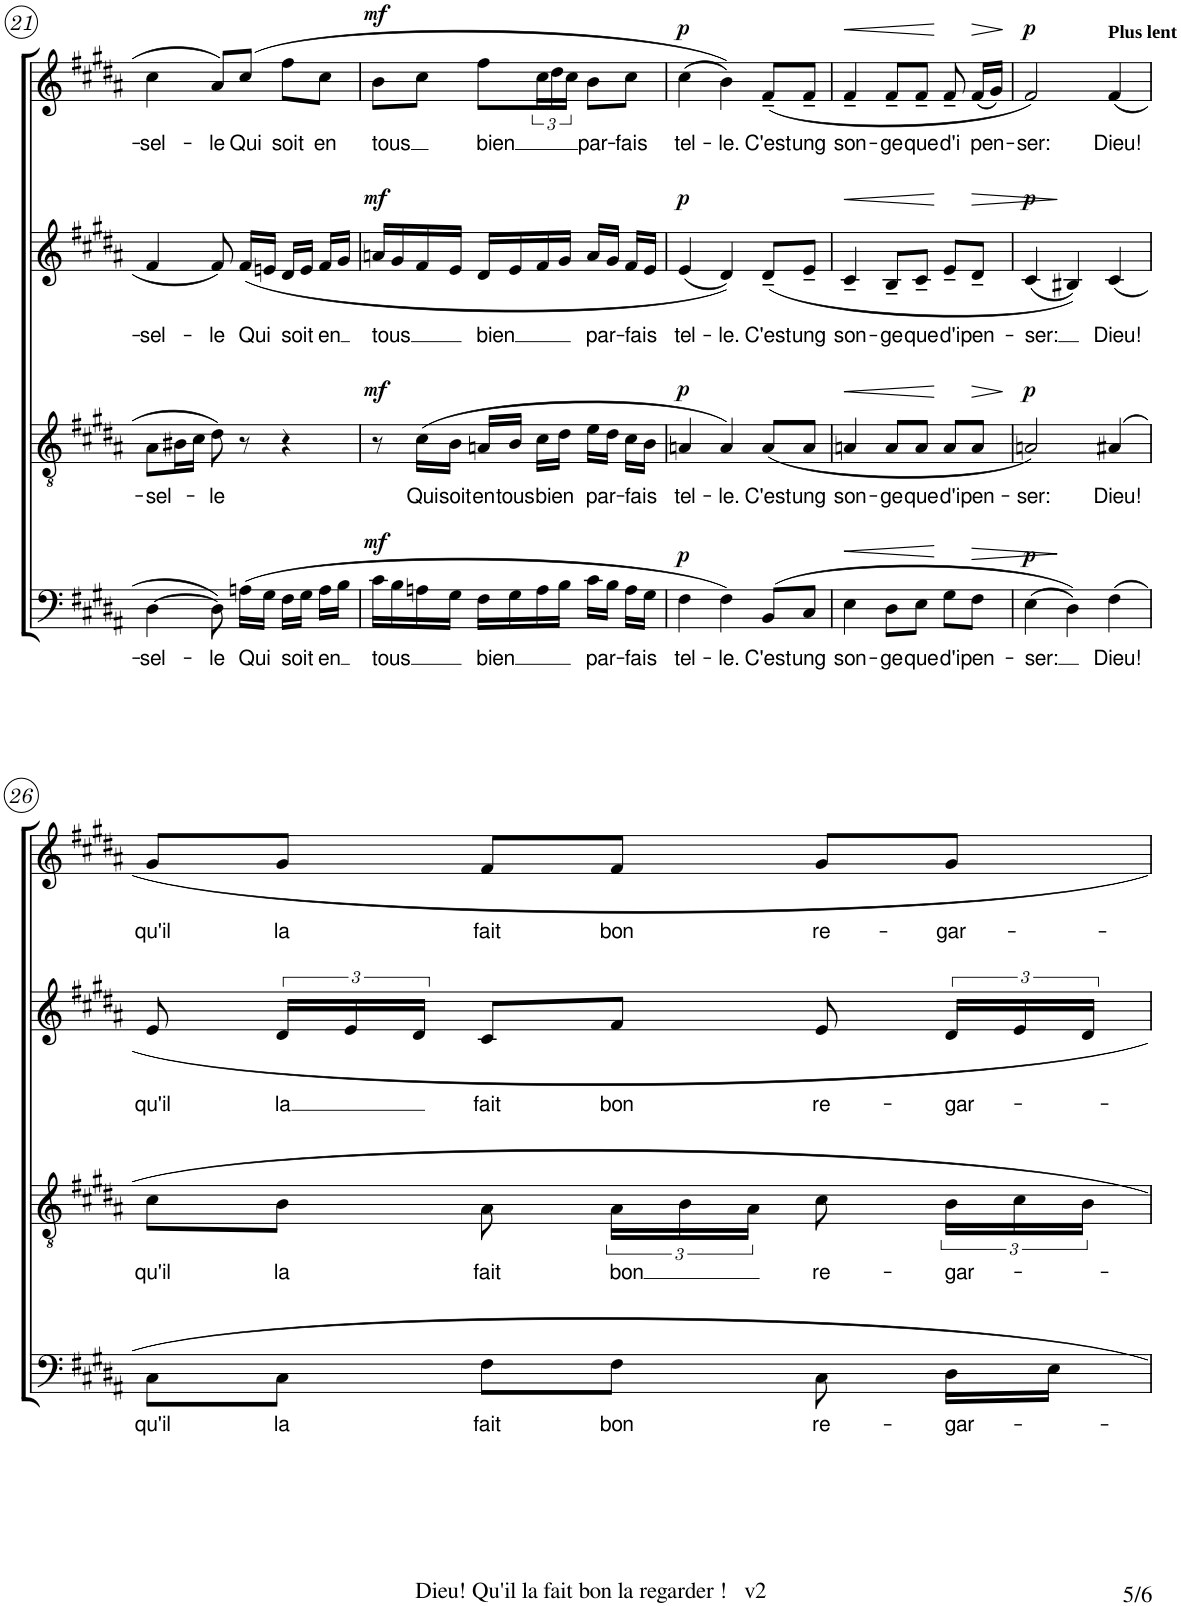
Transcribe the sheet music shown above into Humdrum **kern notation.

**kern	**text	**dynam	**kern	**text	**dynam	**kern	**text	**dynam	**kern	**text	**dynam
*part4	*part4	*part4	*part3	*part3	*part3	*part2	*part2	*part2	*part1	*part1	*part1
*staff4	*staff4	*staff4	*staff3	*staff3	*staff3	*staff2	*staff2	*staff2	*staff1	*staff1	*staff1
*I"Bass	*	*	*I"Tenor	*	*	*I"Alto	*	*	*I"Soprano	*	*
!!LO:PB:g=z
*clefF4	*	*	*clefGv2	*	*	*clefG2	*	*	*clefG2	*	*
*Trd7c12	*	*	*	*	*	*	*	*	*	*	*
*k[f#c#g#d#a#]	*	*	*k[f#c#g#d#a#]	*	*	*k[f#c#g#d#a#]	*	*	*k[f#c#g#d#a#]	*	*
*B:	*	*	*B:	*	*	*B:	*	*	*B:	*	*
*M3/4	*	*	*M3/4	*	*	*M3/4	*	*	*M3/4	*	*
=21	=21	=21	=21	=21	=21	=21	=21	=21	=21	=21	=21
!	!LO:LY:b	!	!	!LO:LY:b	!	!	!LO:LY:b	!	!	!LO:LY:b	!
[4D#\	-sel-	.	8A#\L	-sel-	.	4f#/	-sel-	.	4cc#\	-sel-	.
.	.	.	16B#X\L	.	.	.	.	.	.	.	.
.	.	.	16c#\JJ	.	.	.	.	.	.	.	.
!	!LO:LY:b	!	!	!LO:LY:b	!	!	!LO:LY:b	!	!	!LO:LY:b	!
8D#\]	-le	.	8d#\	-le	.	8f#/	-le	.	8a#/L	-le	.
!	!LO:LY:b	!	!	!	!	!	!LO:LY:b	!	!	!LO:LY:b	!
(16An\LL	Qui	.	8r	.	.	(16f#/LL	Qui	.	(8cc#/J	Qui	.
16G#\JJ	.	.	.	.	.	16en/JJ	.	.	.	.	.
!	!LO:LY:b	!	!	!	!	!	!LO:LY:b	!	!	!LO:LY:b	!
16F#\LL	soit	.	4r	.	.	16d#/LL	soit	.	8ff#\L	soit	.
16G#\JJ	.	.	.	.	.	16e/JJ	.	.	.	.	.
!	!LO:LY:b	!	!	!	!	!	!LO:LY:b	!	!	!LO:LY:b	!
16A\LL	en	.	.	.	.	16f#/LL	en	.	8cc#\J	en	.
16B\JJ	.	.	.	.	.	16g#/JJ	.	.	.	.	.
=22	=22	=22	=22	=22	=22	=22	=22	=22	=22	=22	=22
!	!LO:LY:b	!LO:DY:a	!	!	!LO:DY:a	!	!LO:LY:b	!LO:DY:a	!	!LO:LY:b	!LO:DY:a
16c#\LL	tous	mf	8r	.	mf	16an/LL	tous	mf	8b\L	tous	mf
16B\	.	.	.	.	.	16g#/	.	.	.	.	.
!	!	!	!	!LO:LY:b	!	!	!	!	!	!	!
16An\	.	.	(16c#\LL	Qui	.	16f#/	.	.	8cc#\J	.	.
!	!	!	!	!LO:LY:b	!	!	!	!	!	!	!
16G#\JJ	.	.	16B\JJ	soit	.	16e/JJ	.	.	.	.	.
!	!LO:LY:b	!	!	!LO:LY:b	!	!	!LO:LY:b	!	!	!LO:LY:b	!
16F#\LL	bien	.	16An/LL	en	.	16d#/LL	bien	.	8ff#\L	bien	.
!	!	!	!	!LO:LY:b	!	!	!	!	!	!	!
16G#\	.	.	16B/JJ	tous	.	16e/	.	.	.	.	.
!	!	!	!	!LO:LY:b	!	!	!	!	!	!	!
16A\	.	.	16c#\LL	bien	.	16f#/	.	.	24cc#\L	.	.
.	.	.	.	.	.	.	.	.	24dd#\	.	.
16B\JJ	.	.	16d#\JJ	.	.	16g#/JJ	.	.	.	.	.
.	.	.	.	.	.	.	.	.	24cc#\JJ	.	.
!	!LO:LY:b	!	!	!LO:LY:b	!	!	!LO:LY:b	!	!	!LO:LY:b	!
16c#\LL	par-	.	16e\LL	par-	.	16a/LL	par-	.	8b\L	par-	.
16B\JJ	.	.	16d#\JJ	.	.	16g#/JJ	.	.	.	.	.
!	!LO:LY:b	!	!	!LO:LY:b	!	!	!LO:LY:b	!	!	!LO:LY:b	!
16A\LL	-fais	.	16c#\LL	-fais	.	16f#/LL	-fais	.	8cc#\J	-fais	.
16G#\JJ	.	.	16B\JJ	.	.	16e/JJ	.	.	.	.	.
=23	=23	=23	=23	=23	=23	=23	=23	=23	=23	=23	=23
!	!LO:LY:b	!LO:DY:a	!	!LO:LY:b	!LO:DY:a	!	!LO:LY:b	!LO:DY:a	!	!LO:LY:b	!LO:DY:a
4F#\	tel-	p	4An/	tel-	p	(4e/	tel-	p	(4cc#\	tel-	p
!	!LO:LY:b	!	!	!LO:LY:b	!	!	!LO:LY:b	!	!	!LO:LY:b	!
4F#\)	-le.	.	4A/)	-le.	.	4d#/))	-le.	.	4b\))	-le.	.
!	!LO:LY:b	!	!	!LO:LY:b	!	!	!LO:LY:b	!	!	!LO:LY:b	!
(8BB/L	C'est	.	(8A/L	C'est	.	(8d#~/L	C'est	.	(8f#~/L	C'est	.
!	!LO:LY:b	!	!	!LO:LY:b	!	!	!LO:LY:b	!	!	!LO:LY:b	!
8C#/J	ung	.	8A/J	ung	.	8e~/J	ung	.	8f#~/J	ung	.
=24	=24	=24	=24	=24	=24	=24	=24	=24	=24	=24	=24
!	!LO:LY:b	!LO:HP:b	!	!LO:LY:b	!LO:HP:b	!	!LO:LY:b	!LO:HP:b	!	!LO:LY:b	!LO:HP:b
4E\	son-	<	4An/	son-	<	4c#~/	son-	<	4f#~/	son-	<
!	!LO:LY:b	!	!	!LO:LY:b	!	!	!LO:LY:b	!	!	!LO:LY:b	!
8D#\L	-ge	.	8A/L	-ge	.	8B~/L	-ge	.	8f#~/L	-ge	.
!	!LO:LY:b	!	!	!LO:LY:b	!	!	!LO:LY:b	!	!	!LO:LY:b	!
8E\J	que	.	8A/J	que	.	8c#~/J	que	.	8f#~/J	que	.
!	!LO:LY:b	!	!	!LO:LY:b	!	!	!LO:LY:b	!	!	!LO:LY:b	!
8G#\L	d'i	.	8A/L	d'i	.	8e~/L	d'i	[	8f#~/	d'i	[
!	!LO:LY:b	!	!	!LO:LY:b	!	!	!LO:LY:b	!LO:HP:b	!	!LO:LY:b	!LO:HP:b
8F#\J	pen-	.	8A/J	pen-	.	8d#~/J	pen-	>	(16f#/LL	pen-	>
.	.	.	.	.	.	.	.	.	16g#/JJ)	.	.
.	.	.	.	.	[	.	.	.	.	.	]
=25	=25	=25	=25	=25	=25	=25	=25	=25	=25	=25	=25
!	!LO:LY:b	!LO:DY:a	!	!LO:LY:b	!LO:DY:a	!	!LO:LY:b	!LO:DY:a	!	!LO:LY:b	!LO:DY:a
(4E\	-ser:	p	2An/)	-ser:	p	(4c#/	-ser:	p	2f#/)	-ser:	p
4D#\))	.	[	.	.	.	4B#X/))	.	]	.	.	.
!	!	!	!	!	!	!	!	!	!LO:TX:a:B:t=Plus lent	!	!
!	!LO:LY:b	!	!	!LO:LY:b	!	!	!LO:LY:b	!	!	!LO:LY:b	!
4F#\	Dieu!	.	4A#X/	Dieu!	.	4c#/	Dieu!	.	4f#/	Dieu!	.
!!LO:LB:g=z
=26	=26	=26	=26	=26	=26	=26	=26	=26	=26	=26	=26
!	!LO:LY:b	!	!	!LO:LY:b	!	!	!LO:LY:b	!	!	!LO:LY:b	!
8C#\L	qu'il	.	8c#\L	qu'il	.	8e/	qu'il	.	8g#/L	qu'il	.
!	!LO:LY:b	!	!	!LO:LY:b	!	!	!LO:LY:b	!	!	!LO:LY:b	!
8C#\J	la	.	8B\J	la	.	24d#/LL	la	.	8g#/J	la	.
.	.	.	.	.	.	24e/	.	.	.	.	.
.	.	.	.	.	.	24d#/JJ	.	.	.	.	.
!	!LO:LY:b	!	!	!LO:LY:b	!	!	!LO:LY:b	!	!	!LO:LY:b	!
8F#\L	fait	.	8A#\	fait	.	8c#/L	fait	.	8f#/L	fait	.
!	!LO:LY:b	!	!	!LO:LY:b	!	!	!LO:LY:b	!	!	!LO:LY:b	!
8F#\J	bon	.	24A#\LL	bon	.	8f#/J	bon	.	8f#/J	bon	.
.	.	.	24B\	.	.	.	.	.	.	.	.
.	.	.	24A#\JJ	.	.	.	.	.	.	.	.
!	!LO:LY:b	!	!	!LO:LY:b	!	!	!LO:LY:b	!	!	!LO:LY:b	!
8C#\	re-	.	8c#\	re-	.	8e/	re-	.	8g#/L	re-	.
!	!LO:LY:b	!	!	!LO:LY:b	!	!	!LO:LY:b	!	!	!LO:LY:b	!
16D#\LL	-gar-	.	24B\LL	-gar-	.	24d#/LL	-gar-	.	8g#/J	-gar-	.
.	.	.	24c#\	.	.	24e/	.	.	.	.	.
16E\JJ	.	.	.	.	.	.	.	.	.	.	.
.	.	.	24B\JJ	.	.	24d#/JJ	.	.	.	.	.
=	=	=	=	=	=	=	=	=	=	=	=
*-	*-	*-	*-	*-	*-	*-	*-	*-	*-	*-	*-
